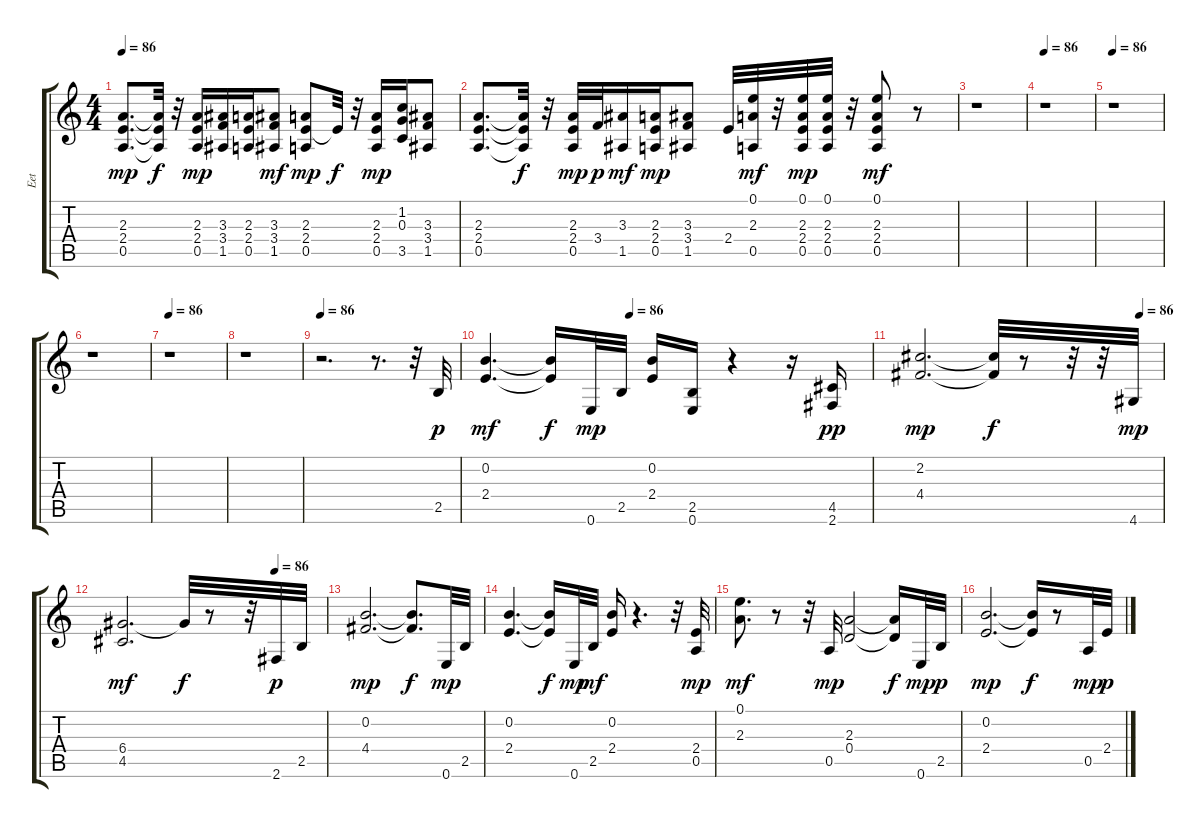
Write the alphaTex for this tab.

\track ("Eet" "Eet") {instrument overdrivenguitar}
\staff {score tabs}
\tuning (E4 B3 G3 D3 A2 E2) {hide}
\ts (4 4)
\tempo 86
\clef g2
\ks c
(2.3 2.4 0.5).8{d dy mp} (2.3{t} 2.4{t} 0.5{t}).32{dy f} r.32 (2.3 2.4 0.5).16{dy mp} (3.3 3.4 1.5).16 (2.3 2.4 0.5).16 (3.3 3.4 1.5).8{dy mf} (2.3 2.4 0.5).8{dy mp} 2.4{t}.32{dy f} r.32 (2.3 2.4 0.5).16{dy mp} (1.2 0.3 3.5).16 (3.3 3.4 1.5).8 |
(2.3 2.4 0.5).8{d} (2.3{t} 2.4{t} 0.5{t}).32{dy f} r.32 (2.3 2.4 0.5).32{dy mp} 3.4.32{dy p} (3.3 1.5).16{dy mf} (2.3 2.4 0.5).16{dy mp} (3.3 3.4 1.5).8 2.4.32 (0.1 2.3 0.5).32{dy mf} r.32 (0.1 2.3 2.4 0.5).32{dy mp} (0.1 2.3 2.4 0.5).32 r.32 (0.1 2.3 2.4 0.5).8{dy mf} r.8 |
r.1 |
\tempo 86
r.1 |
\tempo 86
r.1 |
r.1 |
\tempo 86
r.1 |
r.1 |
\tempo 86
r.2{d} r.8{d} r.32 2.5.32{dy p} |
\tempo (86 0.375)
(0.2 2.4).4{d dy mf} (0.2{t} 2.4{t}).16{dy f} 0.6.32{dy mp} 2.5.32 (0.2 2.4).16 (2.5 0.6).16 r.4 r.16 (4.5 2.6).16{dy pp} |
\tempo (86 0.90625)
(2.2 4.4).2{d dy mp} (2.2{t} 4.4{t}).32{dy f} r.8 r.32 r.32 4.6.32{dy mp} |
\tempo (86 0.75)
(6.4 4.5).2{d dy mf} 6.4{t}.32{dy f} r.8 r.32 2.6.32{dy p} 2.5.32 |
(0.2 4.4).2{d dy mp} (0.2{t} 4.4{t}).8{d dy f} 0.6.32{dy mp} 2.5.32 |
(0.2 2.4).4{d} (0.2{t} 2.4{t}).16{dy f} 0.6.32{dy mp} 2.5.32{dy mf} (0.2 2.4).16 r.4{d} r.32 (2.4 0.5).32{dy mp} |
(0.1 2.3).8{d dy mf} r.8 r.32 0.5.32{dy mp} (2.3 0.4).2 (2.3{t} 0.4{t}).16{dy f} 0.6.32{dy mp} 2.5.32{dy p} |
(0.2 2.4).2{d dy mp} (0.2{t} 2.4{t}).16{dy f} r.8 0.5.32{dy mp} 2.4.32{dy p}
